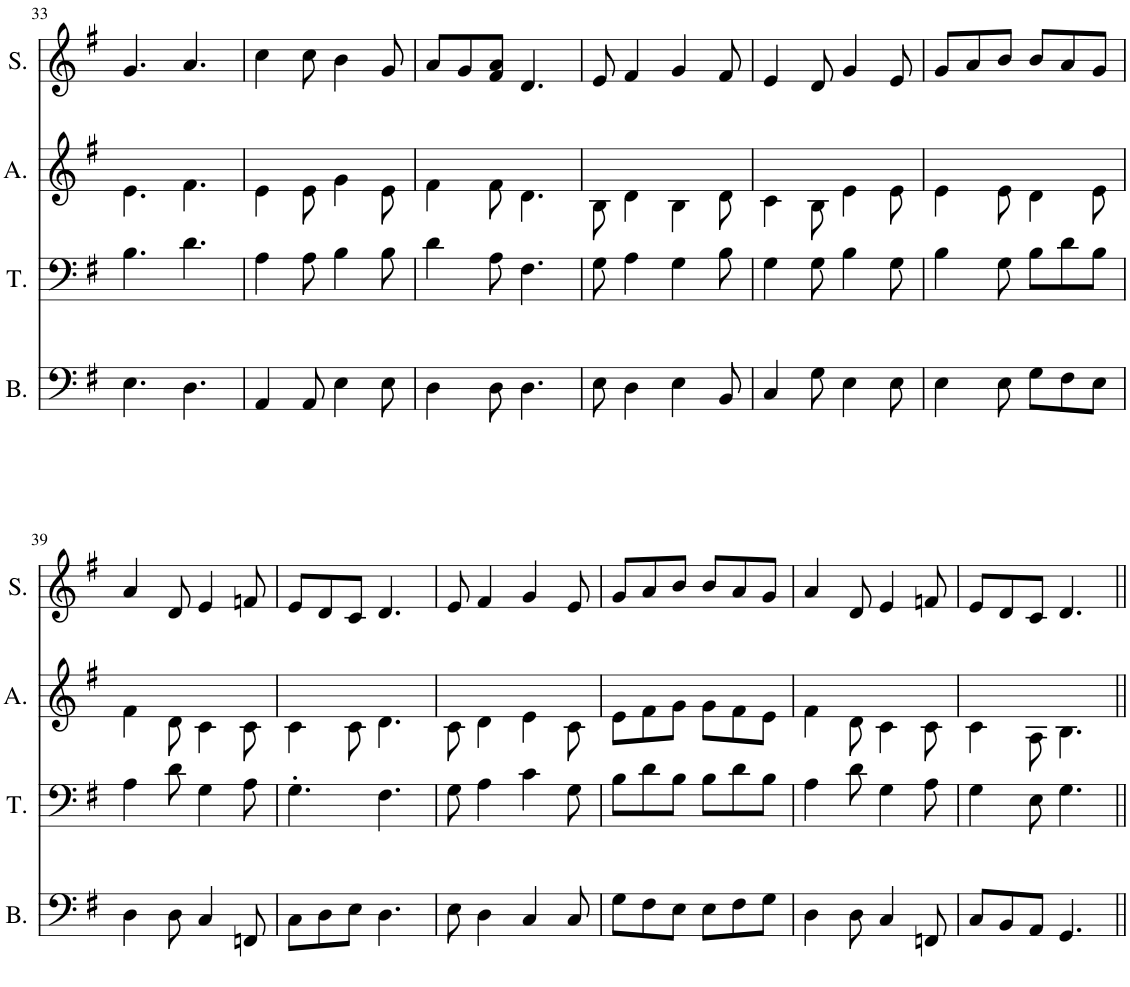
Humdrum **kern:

**kern	**kern	**kern	**kern
*part4	*part3	*part2	*part1
*staff4	*staff3	*staff2	*staff1
*I"Bass	*I"Tenor	*I"Alto	*I"Soprano
*I'B.	*I'T.	*I'A.	*I'S.
!!LO:PB:g=z
*clefF4	*clefF4	*clefG2	*clefG2
*k[f#]	*k[f#]	*k[f#]	*k[f#]
*M6/8	*M6/8	*M6/8	*M6/8
=33	=33	=33	=33
*	*	*^	*
4.E\	4.B\	2.ryy	4.e\	4.g/
4.D\	4.d\	.	4.f#\	4.a/
=34	=34	=34	=34	=34
4AA/	4A\	2.ryy	4e\	4cc\
8AA/	8A\	.	8e\	8cc\
4E\	4B\	.	4g\	4b\
8E\	8B\	.	8e\	8g/
=35	=35	=35	=35	=35
4D\	4d\	2.ryy	4f#\	8a/L
.	.	.	.	8g/
8D\	8A\	.	8f#\	8f#/ 8a/J
4.D\	4.F#\	.	4.d\	4.d/
=36	=36	=36	=36	=36
8E\	8G\	2.ryy	8B\	8e/
4D\	4A\	.	4d\	4f#/
4E\	4G\	.	4B\	4g/
8BB/	8B\	.	8d\	8f#/
=37	=37	=37	=37	=37
4C/	4G\	2.ryy	4c\	4e/
8G\	8G\	.	8B\	8d/
4E\	4B\	.	4e\	4g/
8E\	8G\	.	8e\	8e/
=38	=38	=38	=38	=38
4E\	4B\	2.ryy	4e\	8g/L
.	.	.	.	8a/
8E\	8G\	.	8e\	8b/J
8G\L	8B\L	.	4d\	8b/L
8F#\	8d\	.	.	8a/
8E\J	8B\J	.	8e\	8g/J
!!LO:LB:g=z
=39	=39	=39	=39	=39
4D\	4A\	2.ryy	4f#\	4a/
8D\	8d\	.	8d\	8d/
4C/	4G\	.	4c\	4e/
8FFn/	8A\	.	8c\	8fn/
=40	=40	=40	=40	=40
8C\L	4.G'\	2.ryy	4c\	8e/L
8D\	.	.	.	8d/
8E\J	.	.	8c\	8c/J
4.D\	4.F#\	.	4.d\	4.d/
=41	=41	=41	=41	=41
8E\	8G\	2.ryy	8c\	8e/
4D\	4A\	.	4d\	4f#/
4C/	4c\	.	4e\	4g/
8C/	8G\	.	8c\	8e/
=42	=42	=42	=42	=42
8G\L	8B\L	2.ryy	8e\L	8g/L
8F#\	8d\	.	8f#\	8a/
8E\J	8B\J	.	8g\J	8b/J
8E\L	8B\L	.	8g\L	8b/L
8F#\	8d\	.	8f#\	8a/
8G\J	8B\J	.	8e\J	8g/J
=43	=43	=43	=43	=43
4D\	4A\	2.ryy	4f#\	4a/
8D\	8d\	.	8d\	8d/
4C/	4G\	.	4c\	4e/
8FFn/	8A\	.	8c\	8fn/
=44	=44	=44	=44	=44
8C/L	4G\	2.ryy	4c\	8e/L
8BB/	.	.	.	8d/
8AA/J	8E\	.	8A\	8c/J
4.GG/	4.G\	.	4.B\	4.d/
*	*	*v	*v	*
=||	=||	=||	=||
*-	*-	*-	*-
